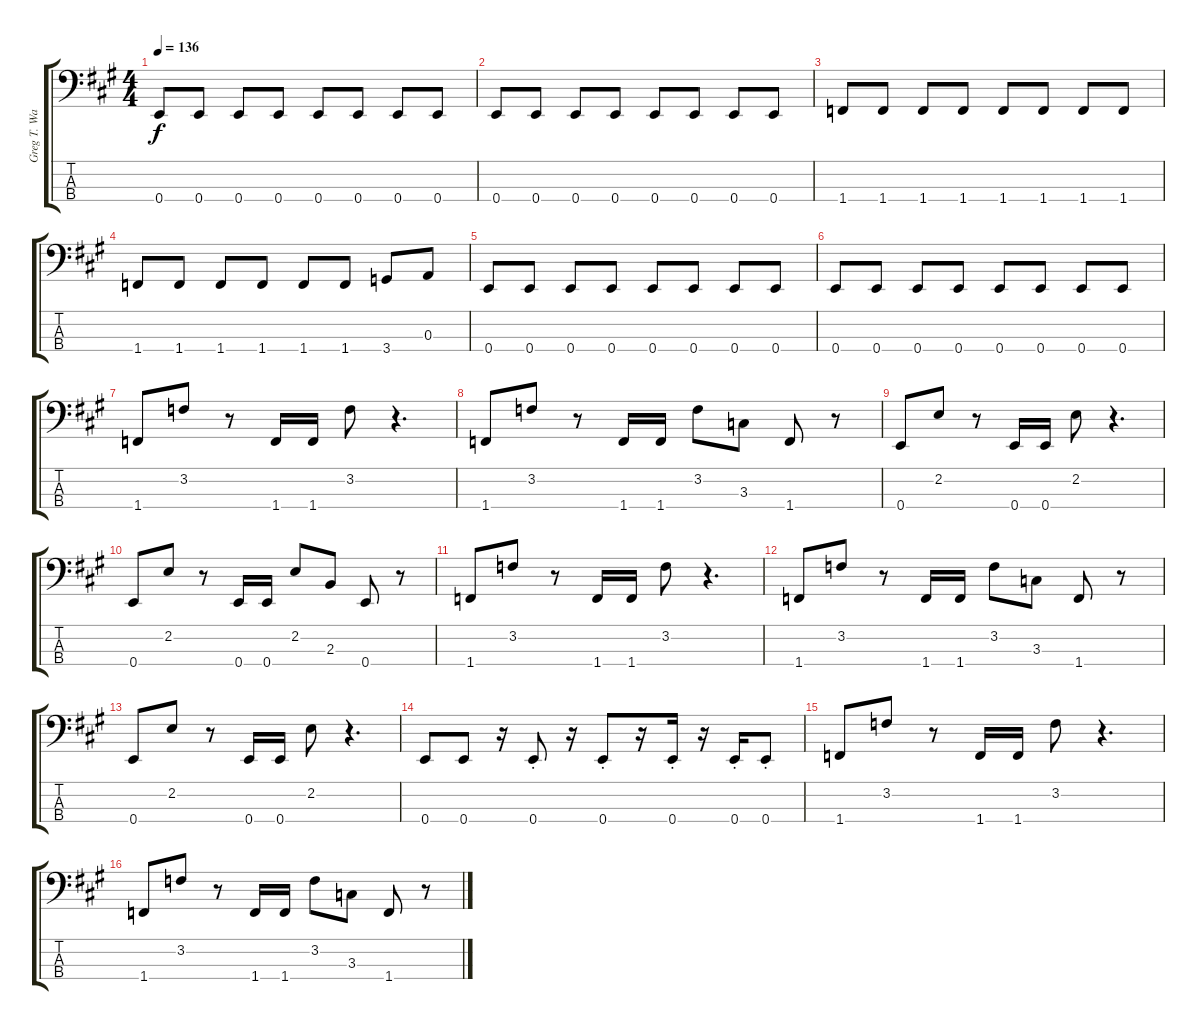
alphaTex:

\track ("Greg T. Walker Bass" "Greg T. Wa") {instrument electricbassfinger}
\staff {score tabs}
\tuning (G2 D2 A1 E1) {hide}
\ts (4 4)
\tempo 136
\clef f4
\ks a
0.4.8{dy f} 0.4.8 0.4.8 0.4.8 0.4.8 0.4.8 0.4.8 0.4.8 |
0.4.8 0.4.8 0.4.8 0.4.8 0.4.8 0.4.8 0.4.8 0.4.8 |
1.4.8 1.4.8 1.4.8 1.4.8 1.4.8 1.4.8 1.4.8 1.4.8 |
1.4.8 1.4.8 1.4.8 1.4.8 1.4.8 1.4.8 3.4.8 0.3.8 |
0.4.8 0.4.8 0.4.8 0.4.8 0.4.8 0.4.8 0.4.8 0.4.8 |
0.4.8 0.4.8 0.4.8 0.4.8 0.4.8 0.4.8 0.4.8 0.4.8 |
1.4.8 3.2.8 r.8 1.4.16 1.4.16 3.2.8 r.4{d} |
1.4.8 3.2.8 r.8 1.4.16 1.4.16 3.2.8 3.3.8 1.4.8 r.8 |
0.4.8 2.2.8 r.8 0.4.16 0.4.16 2.2.8 r.4{d} |
0.4.8 2.2.8 r.8 0.4.16 0.4.16 2.2.8 2.3.8 0.4.8 r.8 |
1.4.8 3.2.8 r.8 1.4.16 1.4.16 3.2.8 r.4{d} |
1.4.8 3.2.8 r.8 1.4.16 1.4.16 3.2.8 3.3.8 1.4.8 r.8 |
0.4.8 2.2.8 r.8 0.4.16 0.4.16 2.2.8 r.4{d} |
0.4.8 0.4.8 r.16 0.4{st}.8 r.16 0.4{st}.8 r.16 0.4{st}.16 r.16 0.4{st}.16 0.4{st}.8 |
1.4.8 3.2.8 r.8 1.4.16 1.4.16 3.2.8 r.4{d} |
1.4.8 3.2.8 r.8 1.4.16 1.4.16 3.2.8 3.3.8 1.4.8 r.8
